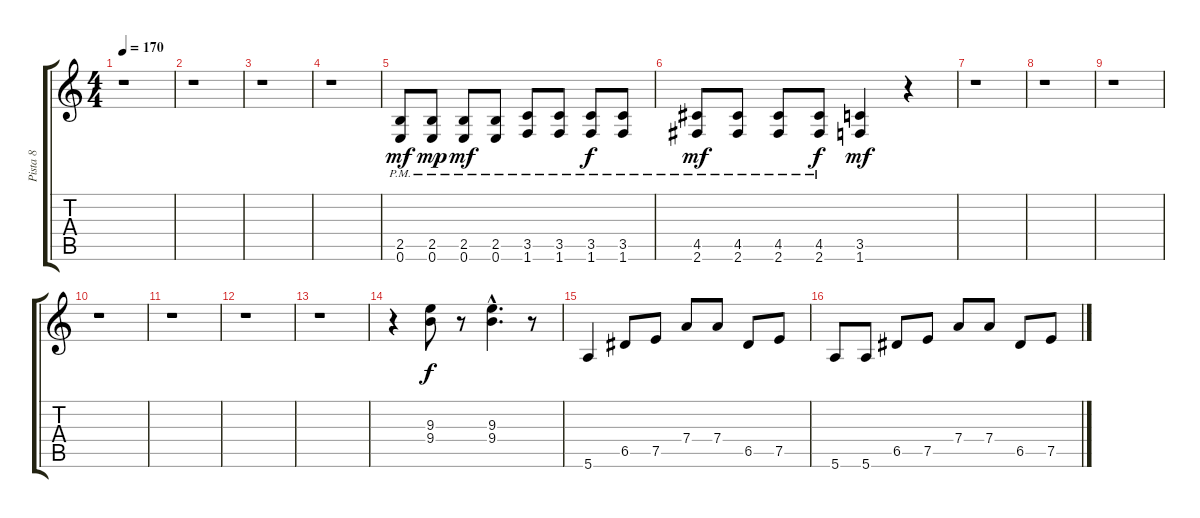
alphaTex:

\track ("Pista 8" "Pista 8") {instrument overdrivenguitar}
\staff {score tabs}
\tuning (E4 B3 G3 D3 A2 E2) {hide}
\ts (4 4)
\tempo 170
\clef g2
\ks c
r.1{dy mf} |
r.1 |
r.1 |
r.1 |
(2.5{pm} 0.6{pm}).8 (2.5{pm} 0.6{pm}).8{dy mp} (2.5{pm} 0.6{pm}).8{dy mf} (2.5{pm} 0.6{pm}).8 (3.5{pm} 1.6{pm}).8 (3.5{pm} 1.6{pm}).8 (3.5{pm} 1.6{pm}).8{dy f} (3.5{pm} 1.6{pm}).8 |
(4.5{pm} 2.6{pm}).8{dy mf} (4.5{pm} 2.6{pm}).8 (4.5{pm} 2.6{pm}).8 (4.5{pm} 2.6{pm}).8{dy f} (3.5 1.6).4{dy mf} r.4 |
r.1 |
r.1 |
r.1 |
r.1 |
r.1 |
r.1 |
r.1 |
r.4 (9.3 9.4).8{dy f} r.8 (9.3{hac} 9.4{hac}).4{d} r.8 |
5.6.4 6.5.8 7.5.8 7.4.8 7.4.8 6.5.8 7.5.8 |
5.6.8 5.6.8 6.5.8 7.5.8 7.4.8 7.4.8 6.5.8 7.5.8
